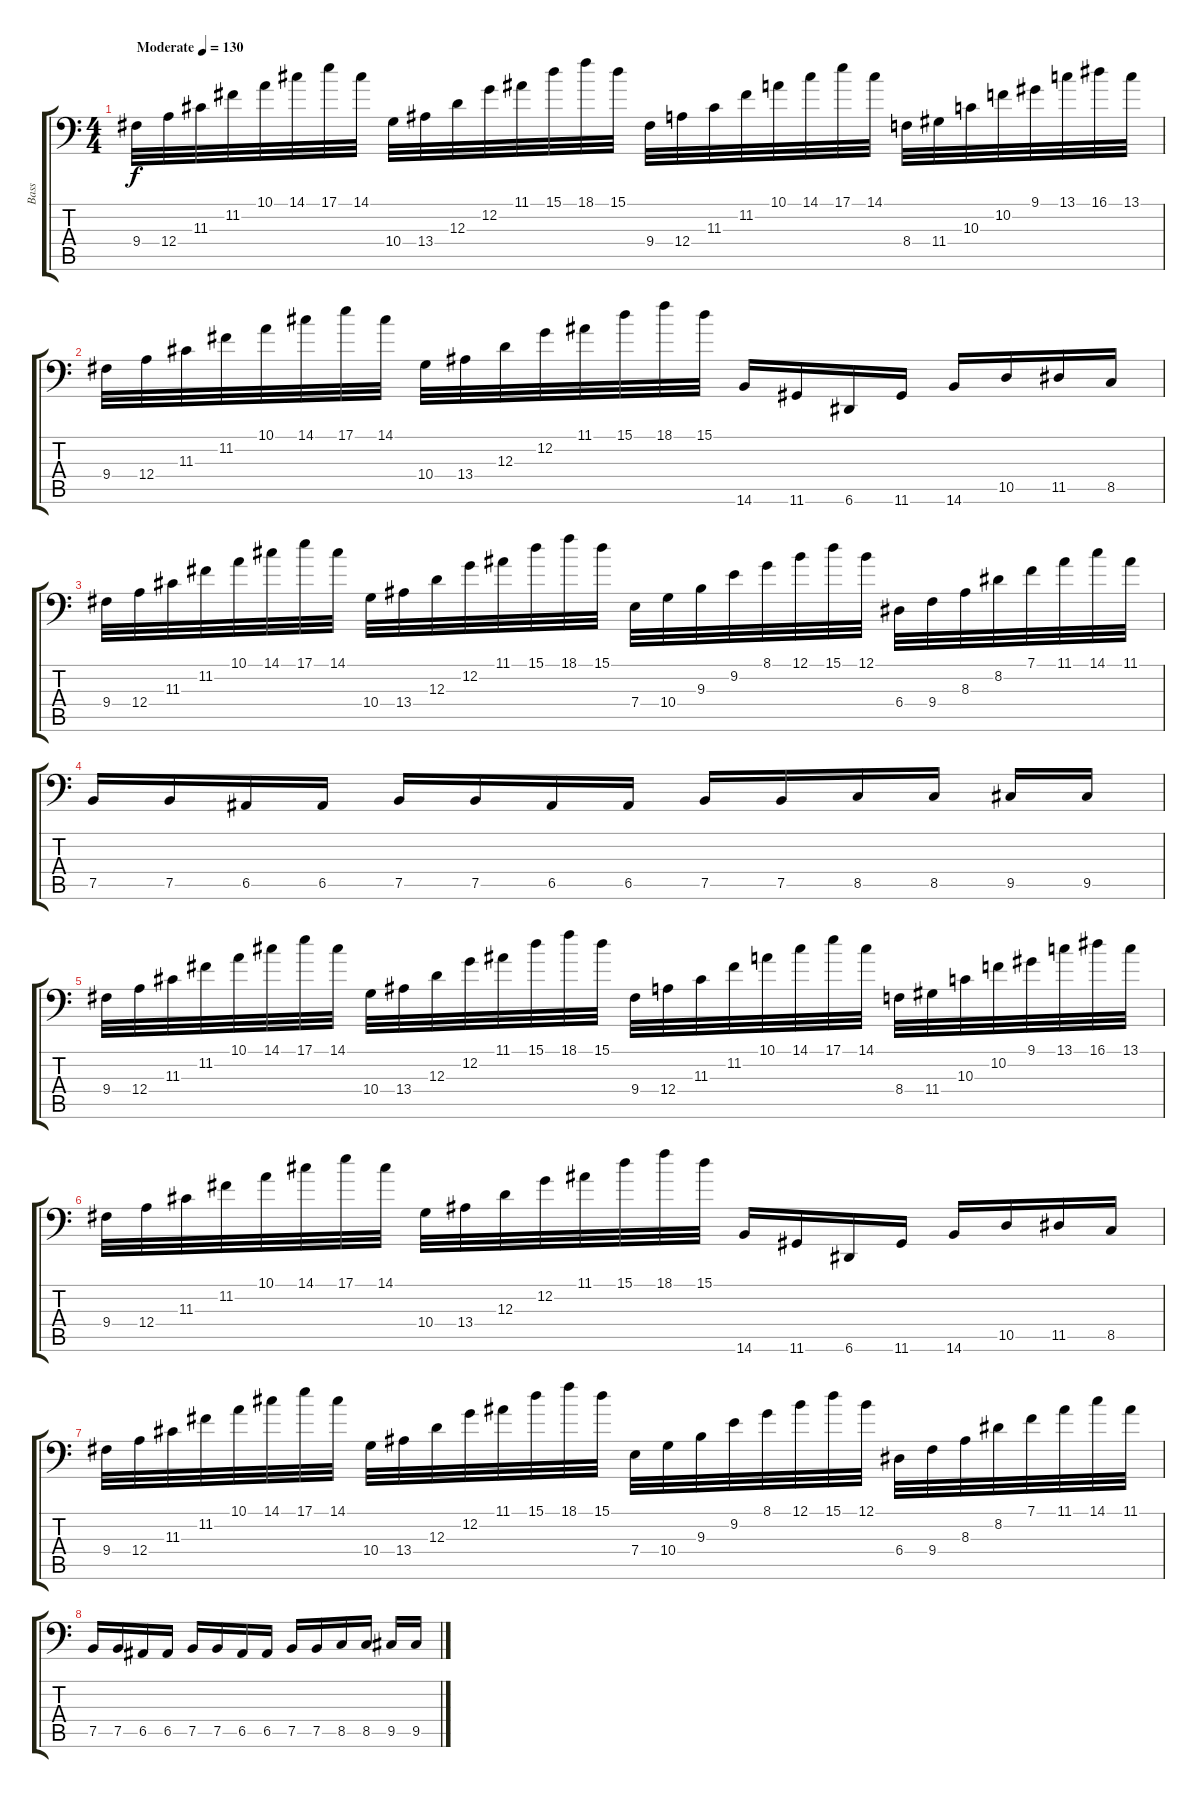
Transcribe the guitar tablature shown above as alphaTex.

\track ("Bass" "Bass") {instrument electricbassfinger}
\staff {score tabs}
\tuning (B2 G2 D2 A1 E1 A0) {hide}
\ts (4 4)
\tempo (130 "Moderate")
\clef f4
\ks c
9.4.32{dy f instrument electricbassfinger} 12.4.32 11.3.32 11.2.32 10.1.32 14.1.32 17.1.32 14.1.32 10.4.32 13.4.32 12.3.32 12.2.32 11.1.32 15.1.32 18.1.32 15.1.32 9.4.32 12.4.32 11.3.32 11.2.32 10.1.32 14.1.32 17.1.32 14.1.32 8.4.32 11.4.32 10.3.32 10.2.32 9.1.32 13.1.32 16.1.32 13.1.32 |
9.4.32 12.4.32 11.3.32 11.2.32 10.1.32 14.1.32 17.1.32 14.1.32 10.4.32 13.4.32 12.3.32 12.2.32 11.1.32 15.1.32 18.1.32 15.1.32 14.6.16 11.6.16 6.6.16 11.6.16 14.6.16 10.5.16 11.5.16 8.5.16 |
9.4.32 12.4.32 11.3.32 11.2.32 10.1.32 14.1.32 17.1.32 14.1.32 10.4.32 13.4.32 12.3.32 12.2.32 11.1.32 15.1.32 18.1.32 15.1.32 7.4.32 10.4.32 9.3.32 9.2.32 8.1.32 12.1.32 15.1.32 12.1.32 6.4.32 9.4.32 8.3.32 8.2.32 7.1.32 11.1.32 14.1.32 11.1.32 |
7.5.16 7.5.16 6.5.16 6.5.16 7.5.16 7.5.16 6.5.16 6.5.16 7.5.16 7.5.16 8.5.16 8.5.16 9.5.16 9.5.16 |
9.4.32 12.4.32 11.3.32 11.2.32 10.1.32 14.1.32 17.1.32 14.1.32 10.4.32 13.4.32 12.3.32 12.2.32 11.1.32 15.1.32 18.1.32 15.1.32 9.4.32 12.4.32 11.3.32 11.2.32 10.1.32 14.1.32 17.1.32 14.1.32 8.4.32 11.4.32 10.3.32 10.2.32 9.1.32 13.1.32 16.1.32 13.1.32 |
9.4.32 12.4.32 11.3.32 11.2.32 10.1.32 14.1.32 17.1.32 14.1.32 10.4.32 13.4.32 12.3.32 12.2.32 11.1.32 15.1.32 18.1.32 15.1.32 14.6.16 11.6.16 6.6.16 11.6.16 14.6.16 10.5.16 11.5.16 8.5.16 |
9.4.32 12.4.32 11.3.32 11.2.32 10.1.32 14.1.32 17.1.32 14.1.32 10.4.32 13.4.32 12.3.32 12.2.32 11.1.32 15.1.32 18.1.32 15.1.32 7.4.32 10.4.32 9.3.32 9.2.32 8.1.32 12.1.32 15.1.32 12.1.32 6.4.32 9.4.32 8.3.32 8.2.32 7.1.32 11.1.32 14.1.32 11.1.32 |
7.5.16 7.5.16 6.5.16 6.5.16 7.5.16 7.5.16 6.5.16 6.5.16 7.5.16 7.5.16 8.5.16 8.5.16 9.5.16 9.5.16
